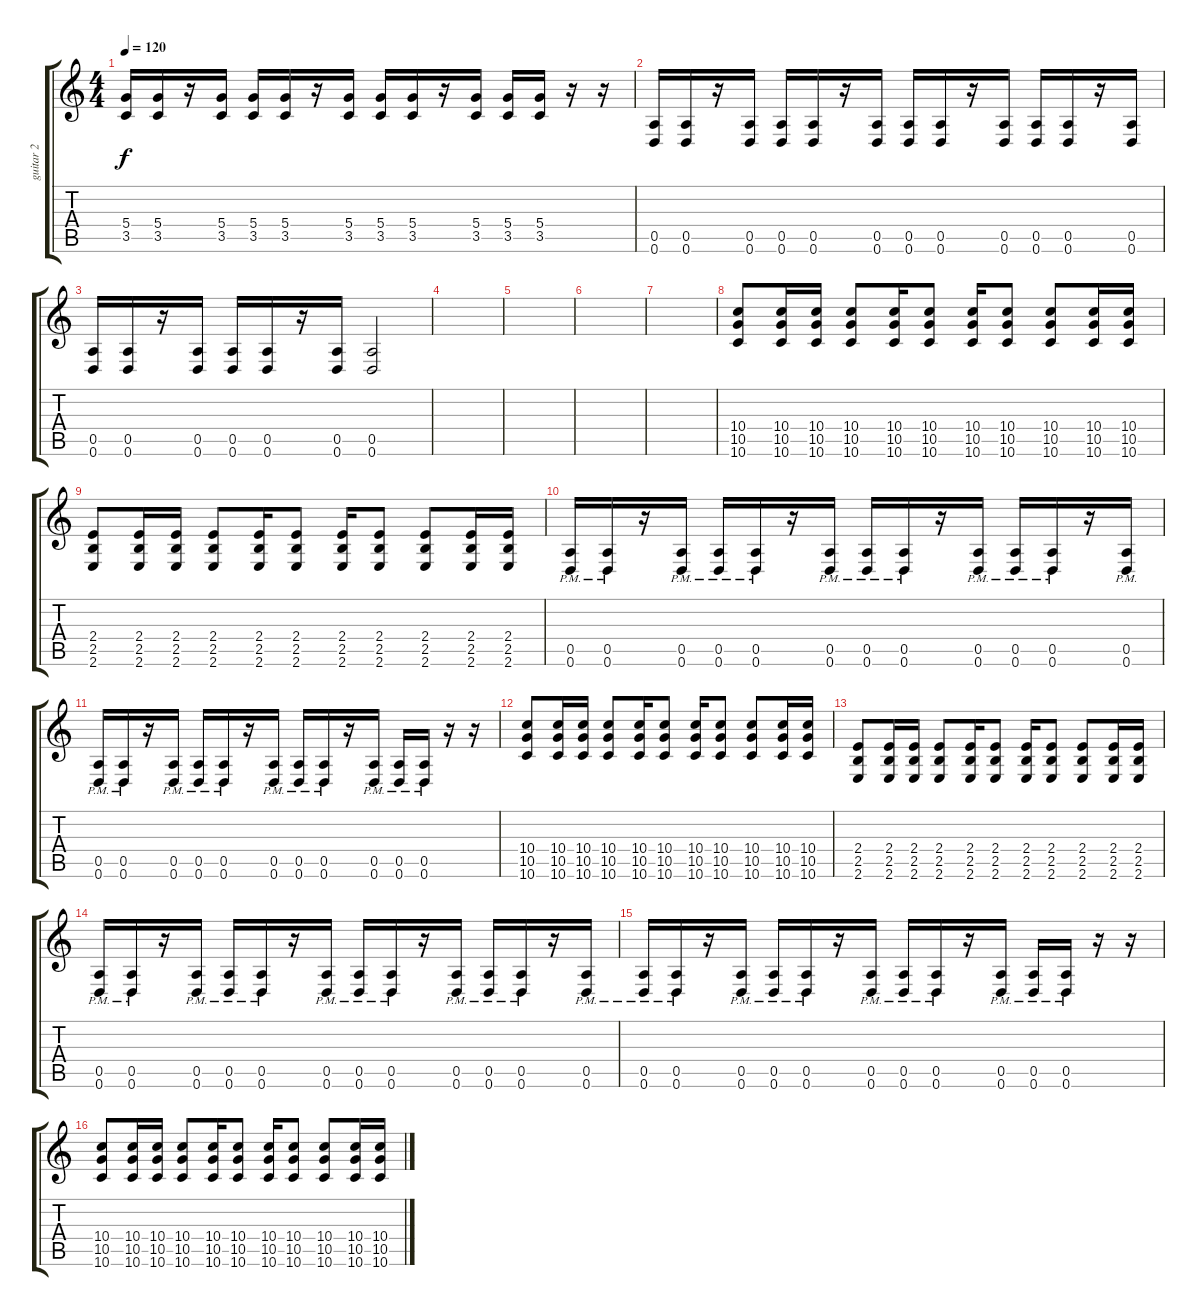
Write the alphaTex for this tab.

\track ("guitar 2" "guitar 2") {instrument distortionguitar}
\staff {score tabs}
\tuning (E4 B3 G3 D3 A2 D2) {hide}
\ts (4 4)
\tempo 120
\clef g2
\ks c
(5.4 3.5).16{dy f} (5.4 3.5).16 r.16 (5.4 3.5).16 (5.4 3.5).16 (5.4 3.5).16 r.16 (5.4 3.5).16 (5.4 3.5).16 (5.4 3.5).16 r.16 (5.4 3.5).16 (5.4 3.5).16 (5.4 3.5).16 r.16 r.16 |
(0.5 0.6).16 (0.5 0.6).16 r.16 (0.5 0.6).16 (0.5 0.6).16 (0.5 0.6).16 r.16 (0.5 0.6).16 (0.5 0.6).16 (0.5 0.6).16 r.16 (0.5 0.6).16 (0.5 0.6).16 (0.5 0.6).16 r.16 (0.5 0.6).16 |
(0.5 0.6).16 (0.5 0.6).16 r.16 (0.5 0.6).16 (0.5 0.6).16 (0.5 0.6).16 r.16 (0.5 0.6).16 (0.5 0.6).2 |
|
|
|
|
(10.4 10.5 10.6).8 (10.4 10.5 10.6).16 (10.4 10.5 10.6).16 (10.4 10.5 10.6).8 (10.4 10.5 10.6).16 (10.4 10.5 10.6).8 (10.4 10.5 10.6).16 (10.4 10.5 10.6).8 (10.4 10.5 10.6).8 (10.4 10.5 10.6).16 (10.4 10.5 10.6).16 |
(2.4 2.5 2.6).8 (2.4 2.5 2.6).16 (2.4 2.5 2.6).16 (2.4 2.5 2.6).8 (2.4 2.5 2.6).16 (2.4 2.5 2.6).8 (2.4 2.5 2.6).16 (2.4 2.5 2.6).8 (2.4 2.5 2.6).8 (2.4 2.5 2.6).16 (2.4 2.5 2.6).16 |
(0.5{pm} 0.6{pm}).16 (0.5{pm} 0.6{pm}).16 r.16 (0.5{pm} 0.6{pm}).16 (0.5{pm} 0.6{pm}).16 (0.5{pm} 0.6{pm}).16 r.16 (0.5{pm} 0.6{pm}).16 (0.5{pm} 0.6{pm}).16 (0.5{pm} 0.6{pm}).16 r.16 (0.5{pm} 0.6{pm}).16 (0.5{pm} 0.6{pm}).16 (0.5{pm} 0.6{pm}).16 r.16 (0.5{pm} 0.6{pm}).16 |
(0.5{pm} 0.6{pm}).16 (0.5{pm} 0.6{pm}).16 r.16 (0.5{pm} 0.6{pm}).16 (0.5{pm} 0.6{pm}).16 (0.5{pm} 0.6{pm}).16 r.16 (0.5{pm} 0.6{pm}).16 (0.5{pm} 0.6{pm}).16 (0.5{pm} 0.6{pm}).16 r.16 (0.5{pm} 0.6{pm}).16 (0.5{pm} 0.6{pm}).16 (0.5{pm} 0.6{pm}).16 r.16 r.16 |
(10.4 10.5 10.6).8 (10.4 10.5 10.6).16 (10.4 10.5 10.6).16 (10.4 10.5 10.6).8 (10.4 10.5 10.6).16 (10.4 10.5 10.6).8 (10.4 10.5 10.6).16 (10.4 10.5 10.6).8 (10.4 10.5 10.6).8 (10.4 10.5 10.6).16 (10.4 10.5 10.6).16 |
(2.4 2.5 2.6).8 (2.4 2.5 2.6).16 (2.4 2.5 2.6).16 (2.4 2.5 2.6).8 (2.4 2.5 2.6).16 (2.4 2.5 2.6).8 (2.4 2.5 2.6).16 (2.4 2.5 2.6).8 (2.4 2.5 2.6).8 (2.4 2.5 2.6).16 (2.4 2.5 2.6).16 |
(0.5{pm} 0.6{pm}).16 (0.5{pm} 0.6{pm}).16 r.16 (0.5{pm} 0.6{pm}).16 (0.5{pm} 0.6{pm}).16 (0.5{pm} 0.6{pm}).16 r.16 (0.5{pm} 0.6{pm}).16 (0.5{pm} 0.6{pm}).16 (0.5{pm} 0.6{pm}).16 r.16 (0.5{pm} 0.6{pm}).16 (0.5{pm} 0.6{pm}).16 (0.5{pm} 0.6{pm}).16 r.16 (0.5{pm} 0.6{pm}).16 |
(0.5{pm} 0.6{pm}).16 (0.5{pm} 0.6{pm}).16 r.16 (0.5{pm} 0.6{pm}).16 (0.5{pm} 0.6{pm}).16 (0.5{pm} 0.6{pm}).16 r.16 (0.5{pm} 0.6{pm}).16 (0.5{pm} 0.6{pm}).16 (0.5{pm} 0.6{pm}).16 r.16 (0.5{pm} 0.6{pm}).16 (0.5{pm} 0.6{pm}).16 (0.5{pm} 0.6{pm}).16 r.16 r.16 |
(10.4 10.5 10.6).8 (10.4 10.5 10.6).16 (10.4 10.5 10.6).16 (10.4 10.5 10.6).8 (10.4 10.5 10.6).16 (10.4 10.5 10.6).8 (10.4 10.5 10.6).16 (10.4 10.5 10.6).8 (10.4 10.5 10.6).8 (10.4 10.5 10.6).16 (10.4 10.5 10.6).16
